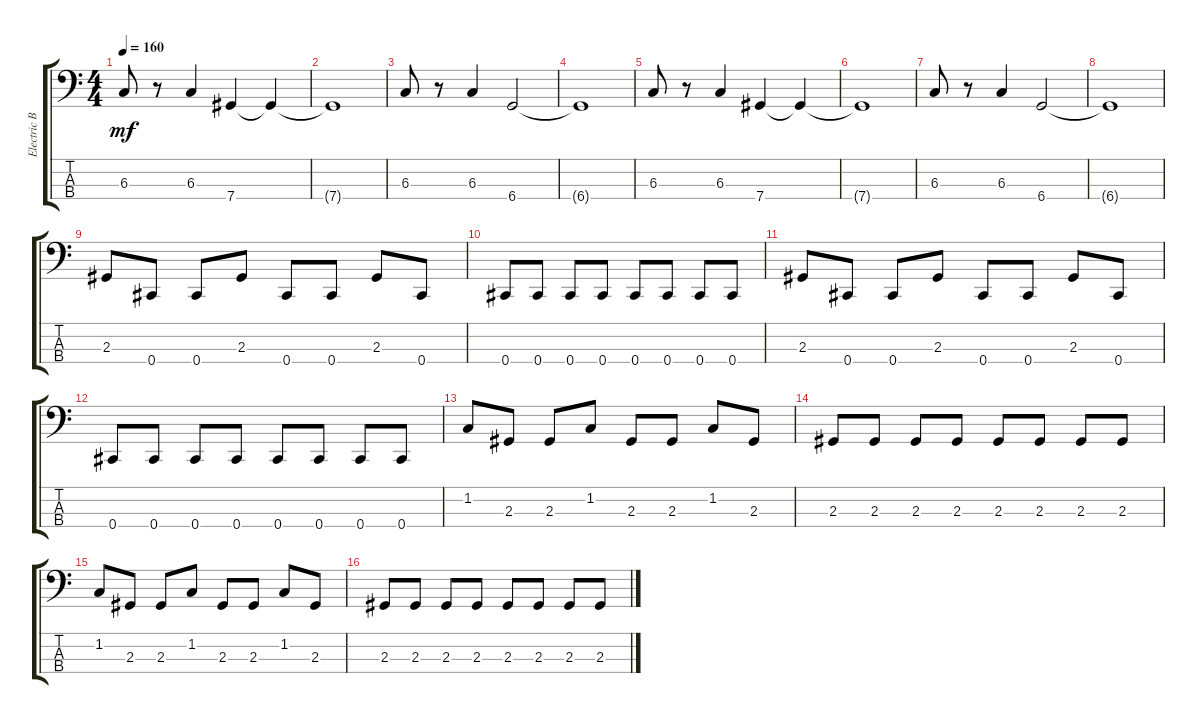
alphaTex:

\track ("Electric Bass" "Electric B") {instrument electricbassfinger}
\staff {score tabs}
\tuning (E2 B1 Gb1 Db1) {hide}
\ts (4 4)
\tempo 160
\clef f4
\ks c
6.3.8{dy mf} r.8 6.3.4 7.4.4 7.4{t}.4 |
7.4{t}.1 |
6.3.8 r.8 6.3.4 6.4.2 |
6.4{t}.1 |
6.3.8 r.8 6.3.4 7.4.4 7.4{t}.4 |
7.4{t}.1 |
6.3.8 r.8 6.3.4 6.4.2 |
6.4{t}.1 |
2.3.8 0.4.8 0.4.8 2.3.8 0.4.8 0.4.8 2.3.8 0.4.8 |
0.4.8 0.4.8 0.4.8 0.4.8 0.4.8 0.4.8 0.4.8 0.4.8 |
2.3.8 0.4.8 0.4.8 2.3.8 0.4.8 0.4.8 2.3.8 0.4.8 |
0.4.8 0.4.8 0.4.8 0.4.8 0.4.8 0.4.8 0.4.8 0.4.8 |
1.2.8 2.3.8 2.3.8 1.2.8 2.3.8 2.3.8 1.2.8 2.3.8 |
2.3.8 2.3.8 2.3.8 2.3.8 2.3.8 2.3.8 2.3.8 2.3.8 |
1.2.8 2.3.8 2.3.8 1.2.8 2.3.8 2.3.8 1.2.8 2.3.8 |
2.3.8 2.3.8 2.3.8 2.3.8 2.3.8 2.3.8 2.3.8 2.3.8
